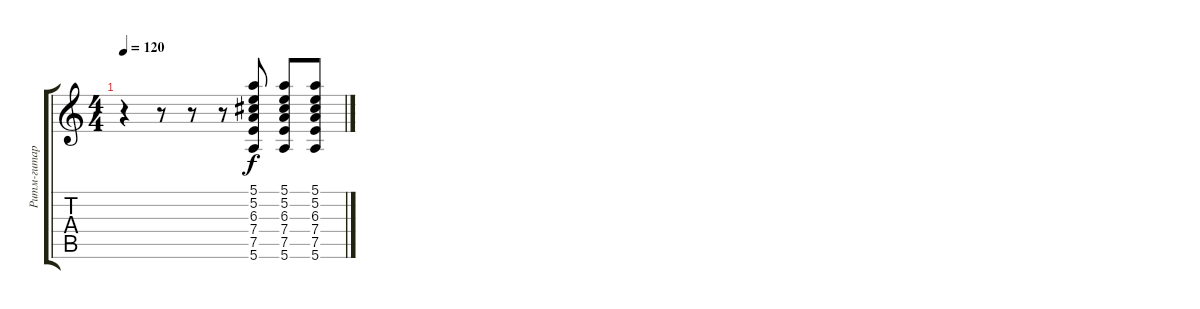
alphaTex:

\track ("Ритм-гитара" "Ритм-гитар") {instrument acousticguitarsteel}
\staff {score tabs}
\tuning (E4 B3 G3 D3 A2 E2) {hide}
\ts (4 4)
\tempo 120
\clef g2
\ks c
r.4{dy f} r.8 r.8 r.8 (5.1 5.2 6.3 7.4 7.5 5.6).8 (5.1 5.2 6.3 7.4 7.5 5.6).8 (5.1 5.2 6.3 7.4 7.5 5.6).8
